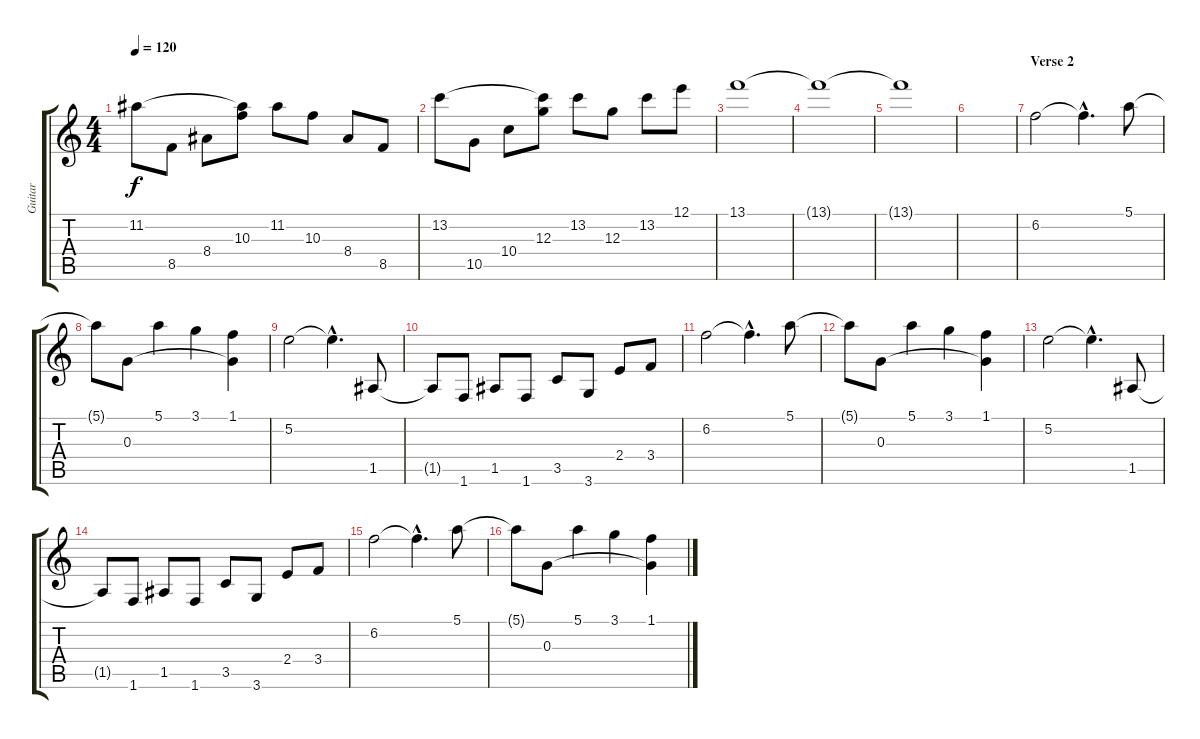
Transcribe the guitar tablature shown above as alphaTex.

\track ("Guitar" "Guitar") {instrument acousticguitarsteel}
\staff {score tabs}
\tuning (E4 B3 G3 D3 A2 E2) {hide}
\ts (4 4)
\tempo 120
\clef g2
\ks c
11.2.8{dy f} 8.5.8 8.4.8 (11.2{t} 10.3).8 11.2.8 10.3.8 8.4.8 8.5.8 |
13.2.8 10.5.8 10.4.8 (13.2{t} 12.3).8 13.2.8 12.3.8 13.2.8 12.1.8 |
13.1.1 |
13.1{t}.1 |
13.1{t}.1 |
|
\section ("" "Verse 2")
6.2.2 6.2{hac t}.4{d} 5.1.8 |
5.1{t}.8 0.3.8 5.1.4 3.1.4 (1.1 0.3{t}).4 |
5.2.2 5.2{hac t}.4{d} 1.5.8 |
1.5{t}.8 1.6.8 1.5.8 1.6.8 3.5.8 3.6.8 2.4.8 3.4.8 |
6.2.2 6.2{hac t}.4{d} 5.1.8 |
5.1{t}.8 0.3.8 5.1.4 3.1.4 (1.1 0.3{t}).4 |
5.2.2 5.2{hac t}.4{d} 1.5.8 |
1.5{t}.8 1.6.8 1.5.8 1.6.8 3.5.8 3.6.8 2.4.8 3.4.8 |
6.2.2 6.2{hac t}.4{d} 5.1.8 |
5.1{t}.8 0.3.8 5.1.4 3.1.4 (1.1 0.3{t}).4
